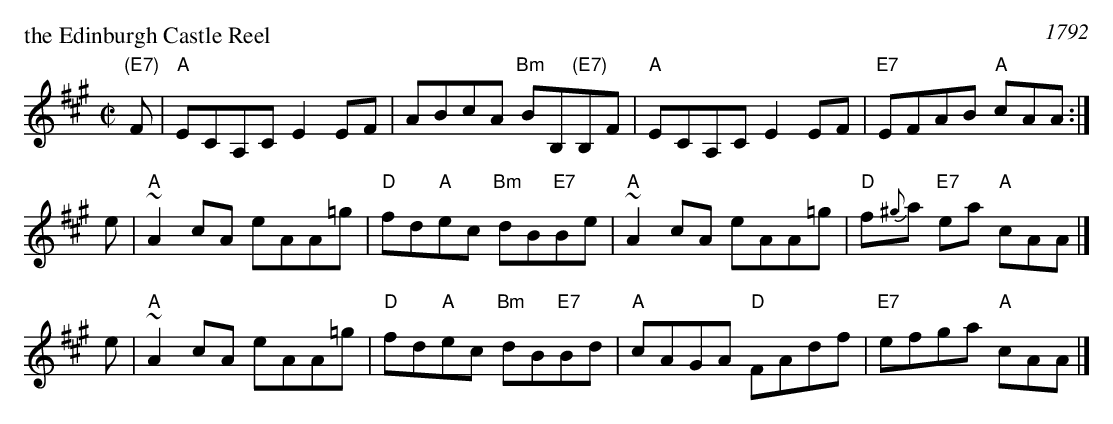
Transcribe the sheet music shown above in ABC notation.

X:1
P: the Edinburgh Castle Reel
O: 1792
M: C|
L: 1/8
K: A
"(E7)"F \
| "A"ECA,C E2EF | ABcA "Bm"BB,"(E7)"B,F | "A"ECA,C E2EF | "E7"EFAB "A"cAA :|
e \
| "A"~A2cA eAA=g | "D"fd"A"ec "Bm"dB"E7"Be | "A"~A2cA eAA=g | "D"f{^g}a "E7"ea "A"cAA |]
e \
| "A"~A2cA eAA=g | "D"fd"A"ec "Bm"dB"E7"Bd | "A"cAGA "D"FAdf | "E7"efga "A"cAA |]
